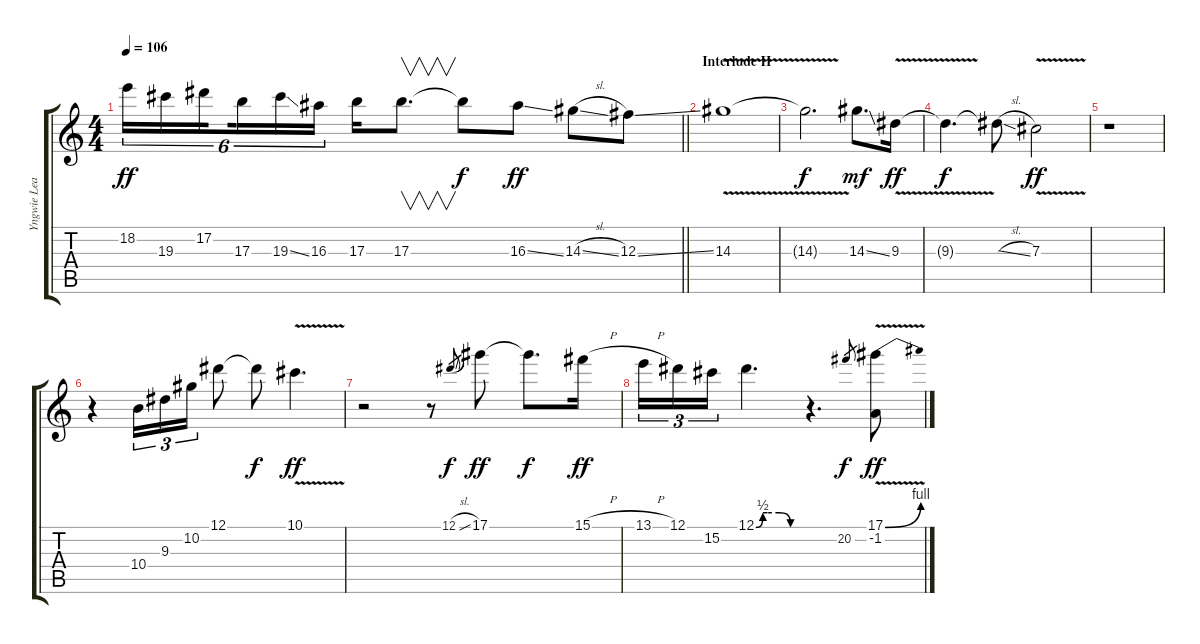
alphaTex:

\track ("Yngwie Lead" "Yngwie Lea") {instrument overdrivenguitar}
\staff {score tabs}
\tuning (Eb4 Bb3 Gb3 Db3 Ab2 Eb2) {hide}
\ts (4 4)
\tempo 106
\clef g2
\barLineRight lightlight
\ks c
18.2.16{tu (6 4) dy ff} 19.3.16{tu (6 4)} 17.2.16{tu (6 4) beam splitsecondary} 17.3.16{tu (6 4)} 19.3{ss}.16{tu (6 4)} 16.3.16{tu (6 4)} 17.3.16 17.3.8{v d} 17.3{t}.8{dy f} 16.3{ss}.8{dy ff} 14.3{sl}.8 12.3{ss}.8 |
\section ("" "Interlude II")
14.3{v}.1 |
14.3{t}.2{d dy f} 14.3{ss}.8{d dy mf} 9.3{v}.16{dy ff} |
9.3{t}.4{d dy f} 9.3{sl t}.8 7.3{v}.2{dy ff} |
r.1 |
r.4 10.4.16{tu (3 2)} 9.3.16{tu (3 2)} 10.2.16{tu (3 2)} 12.1.8 12.1{t}.8{dy f} 10.1{v}.4{d dy ff} |
r.2 r.8 12.1{sl}.8{gr dy f} 17.1.8{dy ff} 17.1{t}.8{d dy f} 15.1{h}.16{dy ff} |
13.1{h}.16{tu (3 2)} 12.1.16{tu (3 2)} 15.2.16{tu (3 2)} 12.1{be (custom 0 0 9 2 15 2 30 2 45 0 60 0)}.4{d} r.4{d} 20.2.8{gr dy f} (17.1{be (bend 0 0 60 4) v} -1.2{v}).8{dy ff}
